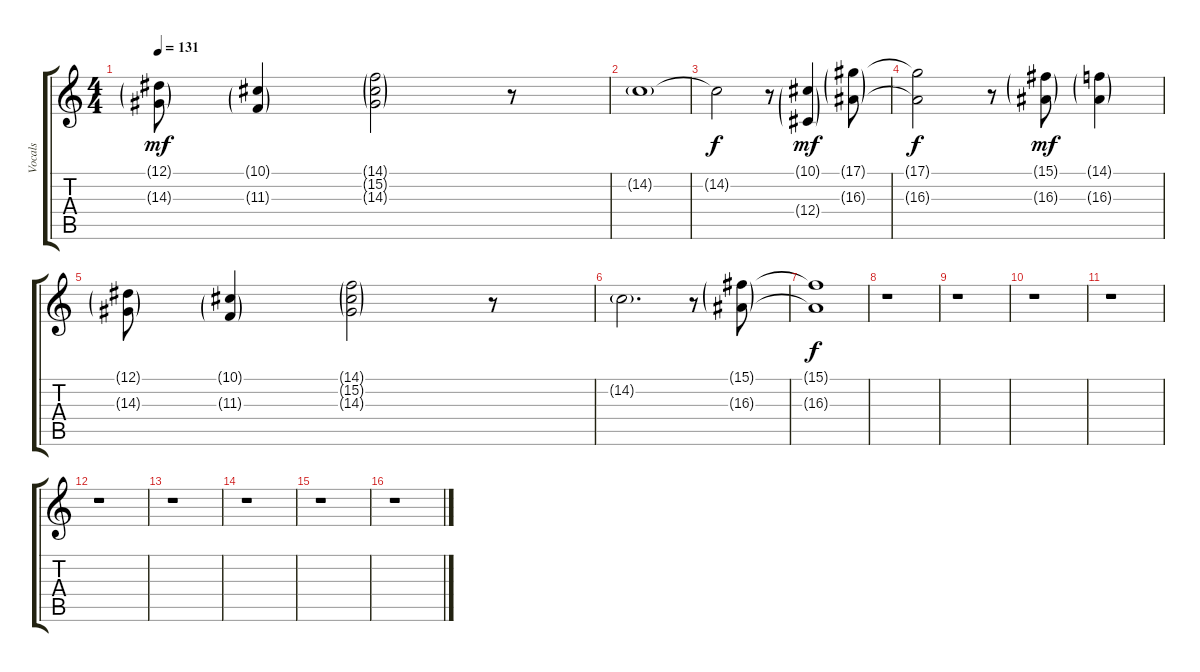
\track ("Vocals" "Vocals") {instrument vibraphone}
\staff {score tabs}
\tuning (Eb4 Bb3 Gb3 Db3 Ab2 Eb2) {hide}
\ts (4 4)
\tempo 131
\clef g2
\ks c
(12.1{g} 14.3{g}).8{dy mf} (10.1{g} 11.3{g}).4 (14.1{g} 15.2{g} 14.3{g}).2 r.8 |
14.2{g}.1 |
14.2{t}.2{dy f} r.8 (10.1{g} 12.4{g}).4{dy mf} (17.1{g} 16.3{g}).8 |
(17.1{t} 16.3{t}).2{dy f} r.8 (15.1{g} 16.3{g}).8{dy mf} (14.1{g} 16.3{g}).4 |
(12.1{g} 14.3{g}).8 (10.1{g} 11.3{g}).4 (14.1{g} 15.2{g} 14.3{g}).2 r.8 |
14.2{g}.2{d} r.8 (15.1{g} 16.3{g}).8 |
(15.1{t} 16.3{t}).1{dy f} |
r.1 |
r.1 |
r.1 |
r.1 |
r.1 |
r.1 |
r.1 |
r.1 |
r.1
